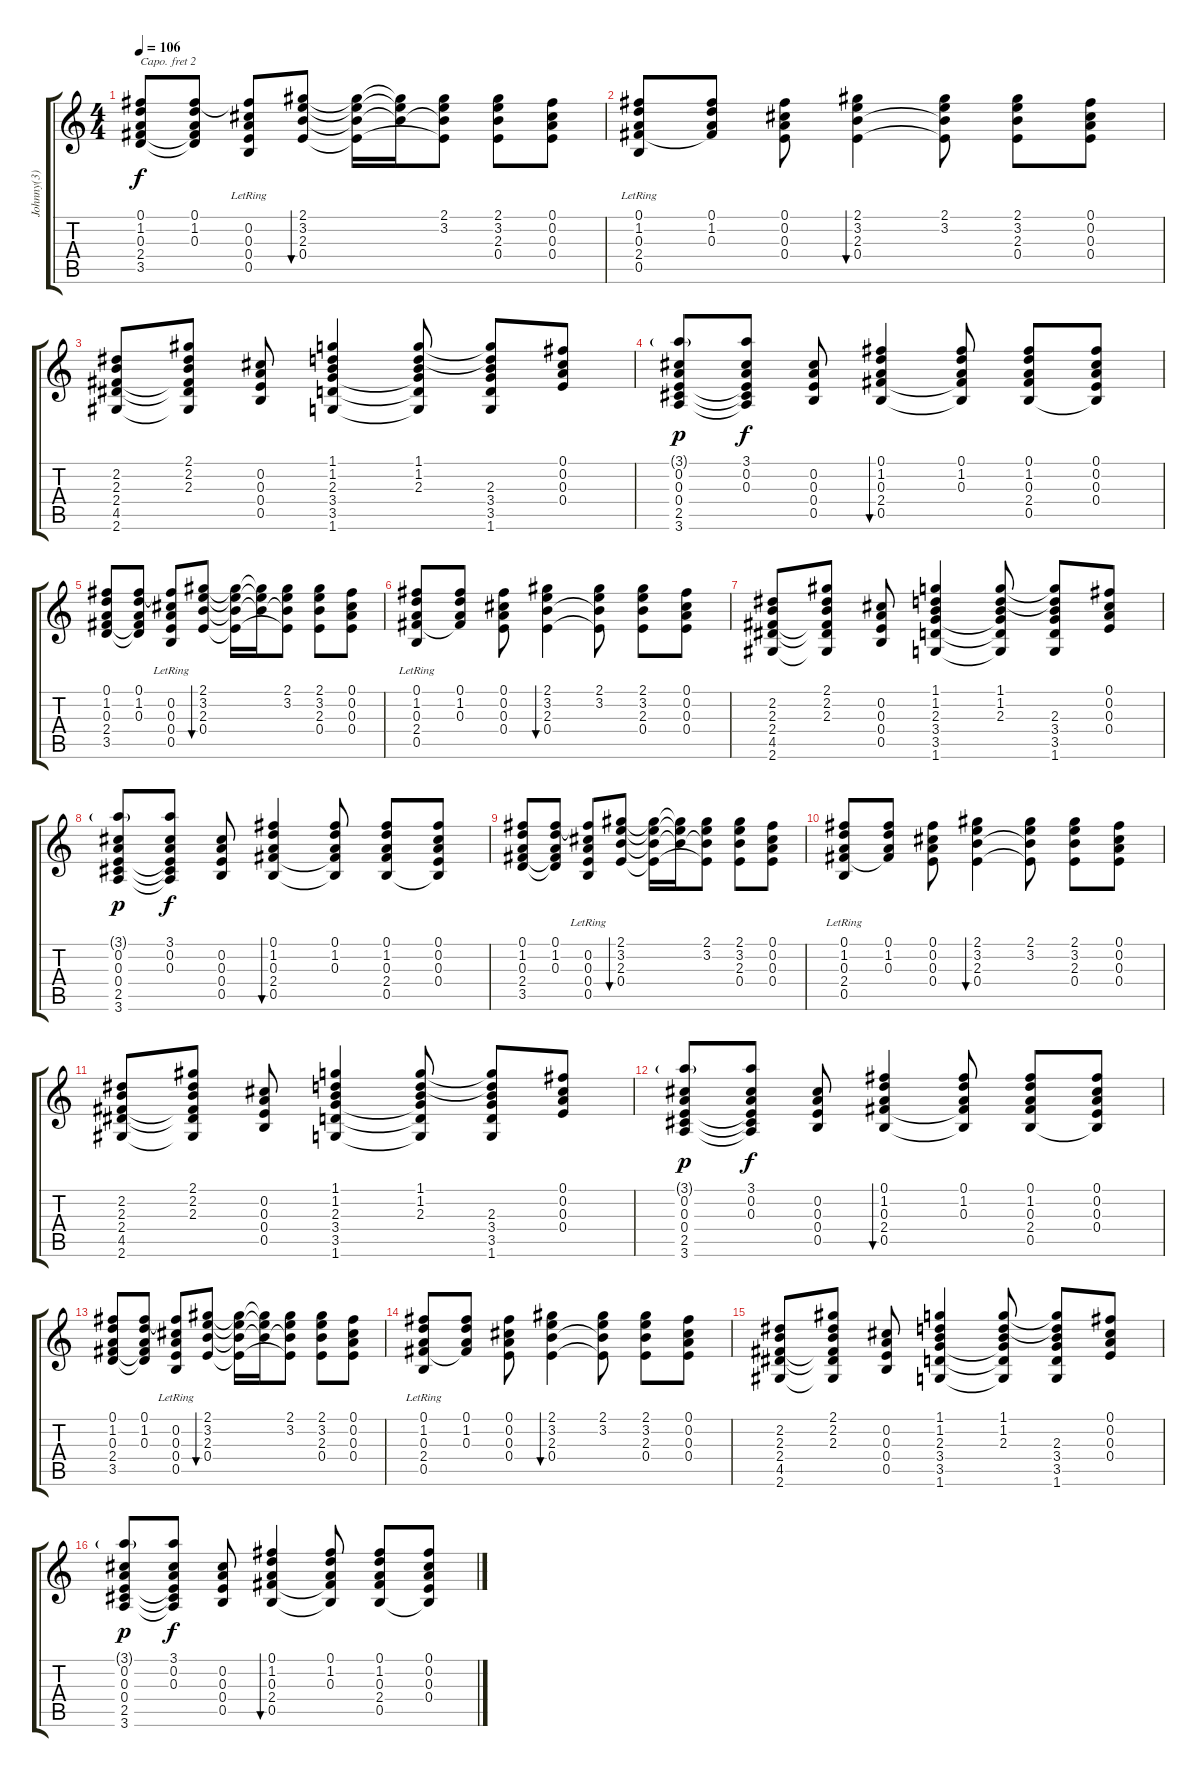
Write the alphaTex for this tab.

\track ("Johnny(3)" "Johnny(3)") {instrument acousticguitarsteel}
\staff {score tabs}
\capo 2
\tuning (E4 B3 G3 D3 A2 E2) {hide}
\ts (4 4)
\tempo 106
\clef g2
\ks c
(0.1 1.2 0.3 2.4 3.5).8{dy f} (0.1 1.2 0.3 2.4{t} 3.5{t}).8 (0.1{t} 0.2 0.3 0.4 0.5{lr}).8 (2.1 3.2 2.3 0.4).8{bu 60} (2.1{t} 3.2{t} 2.3{t} 0.4{t}).16 (2.1{t} 3.2{t} 2.3{t}).16 (2.1 3.2 2.3{t} 0.4{t}).8 (2.1 3.2 2.3 0.4).8 (0.1 0.2 0.3 0.4).8 |
(0.1 1.2 0.3 2.4 0.5{lr}).8 (0.1 1.2 0.3 2.4{t}).8 (0.1 0.2 0.3 0.4).8 (2.1 3.2 2.3 0.4).4{bu 60} (2.1 3.2 2.3{t} 0.4{t}).8 (2.1 3.2 2.3 0.4).8 (0.1 0.2 0.3 0.4).8 |
(2.2 2.3 2.4 4.5 2.6).8 (2.1 2.2 2.3 2.4{t} 4.5{t} 2.6{t}).8 (0.2 0.3 0.4 0.5).8 (1.1 1.2 2.3 3.4 3.5 1.6).4 (1.1 1.2 2.3 3.4{t} 3.5{t} 1.6{t}).8 (1.1{t} 1.2{t} 2.3 3.4 3.5 1.6).8 (0.1 0.2 0.3 0.4).8 |
(3.1{g} 0.2 0.3 0.4 2.5 3.6).8{dy p} (3.1 0.2 0.3 0.4{t} 2.5{t} 3.6{t}).8{dy f} (0.2 0.3 0.4 0.5).8 (0.1 1.2 0.3 2.4 0.5).4{bu 60} (0.1 1.2 0.3 2.4{t} 0.5{t}).8 (0.1 1.2 0.3 2.4 0.5).8 (0.1 0.2 0.3 0.4 0.5{t}).8 |
(0.1 1.2 0.3 2.4 3.5).8 (0.1 1.2 0.3 2.4{t} 3.5{t}).8 (0.1{t} 0.2 0.3 0.4 0.5{lr}).8 (2.1 3.2 2.3 0.4).8{bu 60} (2.1{t} 3.2{t} 2.3{t} 0.4{t}).16 (2.1{t} 3.2{t} 2.3{t}).16 (2.1 3.2 2.3{t} 0.4{t}).8 (2.1 3.2 2.3 0.4).8 (0.1 0.2 0.3 0.4).8 |
(0.1 1.2 0.3 2.4 0.5{lr}).8 (0.1 1.2 0.3 2.4{t}).8 (0.1 0.2 0.3 0.4).8 (2.1 3.2 2.3 0.4).4{bu 60} (2.1 3.2 2.3{t} 0.4{t}).8 (2.1 3.2 2.3 0.4).8 (0.1 0.2 0.3 0.4).8 |
(2.2 2.3 2.4 4.5 2.6).8 (2.1 2.2 2.3 2.4{t} 4.5{t} 2.6{t}).8 (0.2 0.3 0.4 0.5).8 (1.1 1.2 2.3 3.4 3.5 1.6).4 (1.1 1.2 2.3 3.4{t} 3.5{t} 1.6{t}).8 (1.1{t} 1.2{t} 2.3 3.4 3.5 1.6).8 (0.1 0.2 0.3 0.4).8 |
(3.1{g} 0.2 0.3 0.4 2.5 3.6).8{dy p} (3.1 0.2 0.3 0.4{t} 2.5{t} 3.6{t}).8{dy f} (0.2 0.3 0.4 0.5).8 (0.1 1.2 0.3 2.4 0.5).4{bu 60} (0.1 1.2 0.3 2.4{t} 0.5{t}).8 (0.1 1.2 0.3 2.4 0.5).8 (0.1 0.2 0.3 0.4 0.5{t}).8 |
(0.1 1.2 0.3 2.4 3.5).8 (0.1 1.2 0.3 2.4{t} 3.5{t}).8 (0.1{t} 0.2 0.3 0.4 0.5{lr}).8 (2.1 3.2 2.3 0.4).8{bu 60} (2.1{t} 3.2{t} 2.3{t} 0.4{t}).16 (2.1{t} 3.2{t} 2.3{t}).16 (2.1 3.2 2.3{t} 0.4{t}).8 (2.1 3.2 2.3 0.4).8 (0.1 0.2 0.3 0.4).8 |
(0.1 1.2 0.3 2.4 0.5{lr}).8 (0.1 1.2 0.3 2.4{t}).8 (0.1 0.2 0.3 0.4).8 (2.1 3.2 2.3 0.4).4{bu 60} (2.1 3.2 2.3{t} 0.4{t}).8 (2.1 3.2 2.3 0.4).8 (0.1 0.2 0.3 0.4).8 |
(2.2 2.3 2.4 4.5 2.6).8 (2.1 2.2 2.3 2.4{t} 4.5{t} 2.6{t}).8 (0.2 0.3 0.4 0.5).8 (1.1 1.2 2.3 3.4 3.5 1.6).4 (1.1 1.2 2.3 3.4{t} 3.5{t} 1.6{t}).8 (1.1{t} 1.2{t} 2.3 3.4 3.5 1.6).8 (0.1 0.2 0.3 0.4).8 |
(3.1{g} 0.2 0.3 0.4 2.5 3.6).8{dy p} (3.1 0.2 0.3 0.4{t} 2.5{t} 3.6{t}).8{dy f} (0.2 0.3 0.4 0.5).8 (0.1 1.2 0.3 2.4 0.5).4{bu 60} (0.1 1.2 0.3 2.4{t} 0.5{t}).8 (0.1 1.2 0.3 2.4 0.5).8 (0.1 0.2 0.3 0.4 0.5{t}).8 |
(0.1 1.2 0.3 2.4 3.5).8 (0.1 1.2 0.3 2.4{t} 3.5{t}).8 (0.1{t} 0.2 0.3 0.4 0.5{lr}).8 (2.1 3.2 2.3 0.4).8{bu 60} (2.1{t} 3.2{t} 2.3{t} 0.4{t}).16 (2.1{t} 3.2{t} 2.3{t}).16 (2.1 3.2 2.3{t} 0.4{t}).8 (2.1 3.2 2.3 0.4).8 (0.1 0.2 0.3 0.4).8 |
(0.1 1.2 0.3 2.4 0.5{lr}).8 (0.1 1.2 0.3 2.4{t}).8 (0.1 0.2 0.3 0.4).8 (2.1 3.2 2.3 0.4).4{bu 60} (2.1 3.2 2.3{t} 0.4{t}).8{volume 10} (2.1 3.2 2.3 0.4).8 (0.1 0.2 0.3 0.4).8 |
(2.2 2.3 2.4 4.5 2.6).8 (2.1 2.2 2.3 2.4{t} 4.5{t} 2.6{t}).8 (0.2 0.3 0.4 0.5).8 (1.1 1.2 2.3 3.4 3.5 1.6).4{volume 9} (1.1 1.2 2.3 3.4{t} 3.5{t} 1.6{t}).8 (1.1{t} 1.2{t} 2.3 3.4 3.5 1.6).8 (0.1 0.2 0.3 0.4).8 |
(3.1{g} 0.2 0.3 0.4 2.5 3.6).8{dy p} (3.1 0.2 0.3 0.4{t} 2.5{t} 3.6{t}).8{dy f} (0.2 0.3 0.4 0.5).8 (0.1 1.2 0.3 2.4 0.5).4{bu 60 volume 8} (0.1 1.2 0.3 2.4{t} 0.5{t}).8 (0.1 1.2 0.3 2.4 0.5).8 (0.1 0.2 0.3 0.4 0.5{t}).8
